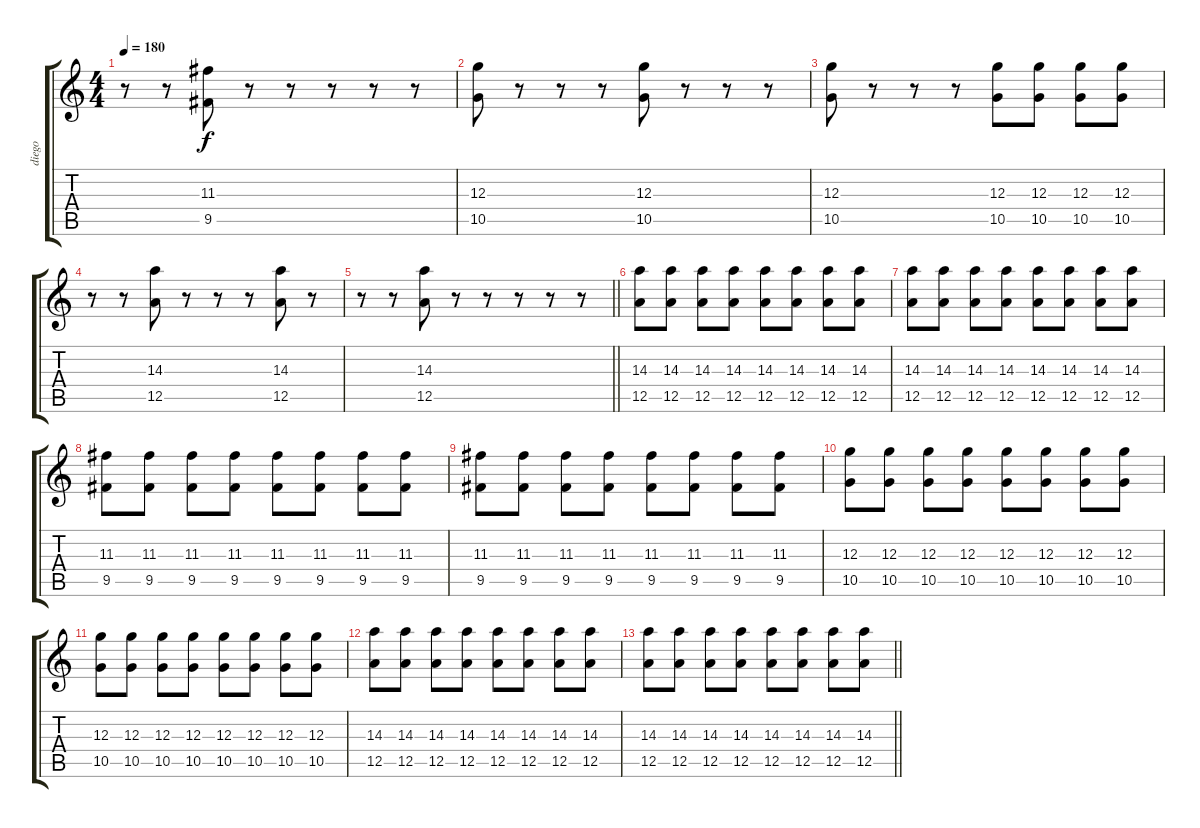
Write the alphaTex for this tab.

\track ("diego" "diego") {instrument distortionguitar}
\staff {score tabs}
\tuning (E4 B3 G3 D3 A2 D2) {hide}
\ts (4 4)
\tempo 180
\clef g2
\ks c
r.8{dy f} r.8 (11.3 9.5).8 r.8 r.8 r.8 r.8 r.8 |
(12.3 10.5).8 r.8 r.8 r.8 (12.3 10.5).8 r.8 r.8 r.8 |
(12.3 10.5).8 r.8 r.8 r.8 (12.3 10.5).8 (12.3 10.5).8 (12.3 10.5).8 (12.3 10.5).8 |
r.8 r.8 (14.3 12.5).8 r.8 r.8 r.8 (14.3 12.5).8 r.8 |
\barLineRight lightlight
r.8 r.8 (14.3 12.5).8 r.8 r.8 r.8 r.8 r.8 |
(14.3 12.5).8 (14.3 12.5).8 (14.3 12.5).8 (14.3 12.5).8 (14.3 12.5).8 (14.3 12.5).8 (14.3 12.5).8 (14.3 12.5).8 |
(14.3 12.5).8 (14.3 12.5).8 (14.3 12.5).8 (14.3 12.5).8 (14.3 12.5).8 (14.3 12.5).8 (14.3 12.5).8 (14.3 12.5).8 |
(11.3 9.5).8 (11.3 9.5).8 (11.3 9.5).8 (11.3 9.5).8 (11.3 9.5).8 (11.3 9.5).8 (11.3 9.5).8 (11.3 9.5).8 |
(11.3 9.5).8 (11.3 9.5).8 (11.3 9.5).8 (11.3 9.5).8 (11.3 9.5).8 (11.3 9.5).8 (11.3 9.5).8 (11.3 9.5).8 |
(12.3 10.5).8 (12.3 10.5).8 (12.3 10.5).8 (12.3 10.5).8 (12.3 10.5).8 (12.3 10.5).8 (12.3 10.5).8 (12.3 10.5).8 |
(12.3 10.5).8 (12.3 10.5).8 (12.3 10.5).8 (12.3 10.5).8 (12.3 10.5).8 (12.3 10.5).8 (12.3 10.5).8 (12.3 10.5).8 |
(14.3 12.5).8 (14.3 12.5).8 (14.3 12.5).8 (14.3 12.5).8 (14.3 12.5).8 (14.3 12.5).8 (14.3 12.5).8 (14.3 12.5).8 |
\barLineRight lightlight
(14.3 12.5).8 (14.3 12.5).8 (14.3 12.5).8 (14.3 12.5).8 (14.3 12.5).8 (14.3 12.5).8 (14.3 12.5).8 (14.3 12.5).8
